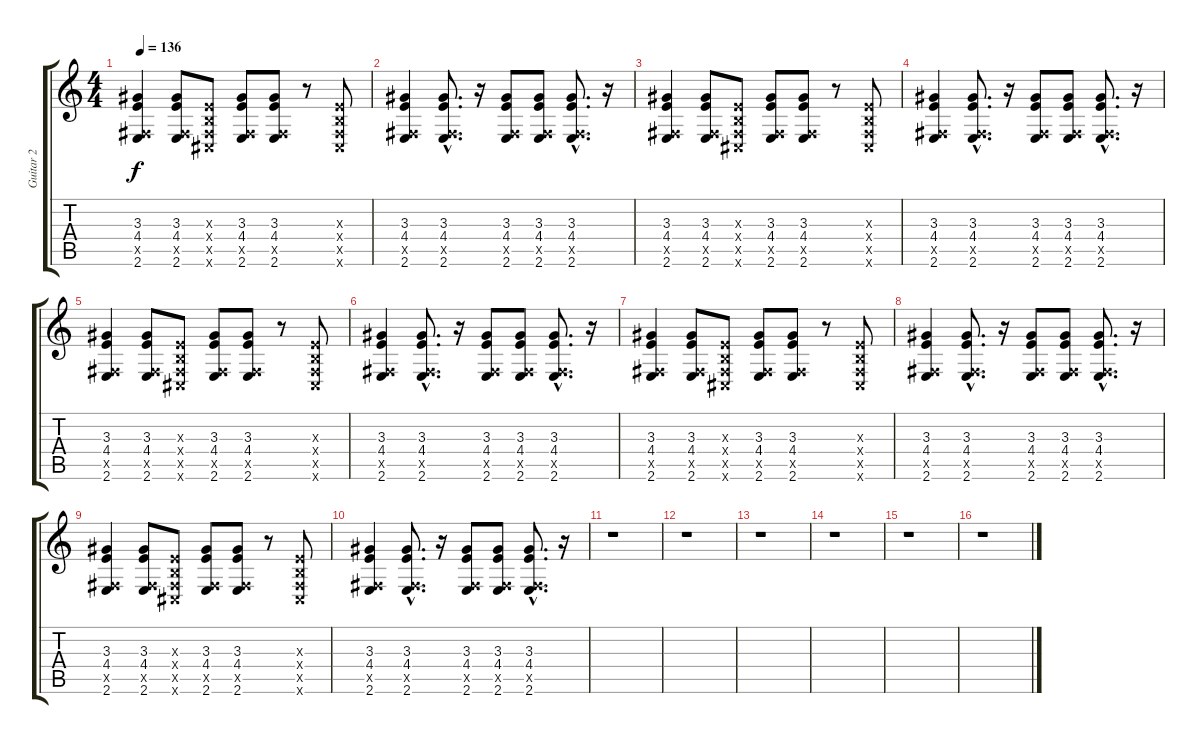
\track ("Guitar 2" "Guitar 2") {instrument electricguitarclean}
\staff {score tabs}
\tuning (D4 A3 F3 C3 G2 D2) {hide}
\ts (4 4)
\tempo 136
\clef g2
\ks c
(3.3 4.4 -1.5{x} 2.6).4{dy f} (3.3 4.4 -1.5{x} 2.6).8 (-1.3{x} -1.4{x} -1.5{x} -1.6{x}).8 (3.3 4.4 -1.5{x} 2.6).8 (3.3 4.4 -1.5{x} 2.6).8 r.8 (-1.3{x} -1.4{x} -1.5{x} -1.6{x}).8 |
(3.3 4.4 -1.5{x} 2.6).4 (3.3{hac} 4.4{hac} -1.5{hac x} 2.6{hac}).8{d} r.16 (3.3 4.4 -1.5{x} 2.6).8 (3.3 4.4 -1.5{x} 2.6).8 (3.3{hac} 4.4{hac} -1.5{hac x} 2.6{hac}).8{d} r.16 |
(3.3 4.4 -1.5{x} 2.6).4 (3.3 4.4 -1.5{x} 2.6).8 (-1.3{x} -1.4{x} -1.5{x} -1.6{x}).8 (3.3 4.4 -1.5{x} 2.6).8 (3.3 4.4 -1.5{x} 2.6).8 r.8 (-1.3{x} -1.4{x} -1.5{x} -1.6{x}).8 |
(3.3 4.4 -1.5{x} 2.6).4 (3.3{hac} 4.4{hac} -1.5{hac x} 2.6{hac}).8{d} r.16 (3.3 4.4 -1.5{x} 2.6).8 (3.3 4.4 -1.5{x} 2.6).8 (3.3{hac} 4.4{hac} -1.5{hac x} 2.6{hac}).8{d} r.16 |
(3.3 4.4 -1.5{x} 2.6).4 (3.3 4.4 -1.5{x} 2.6).8 (-1.3{x} -1.4{x} -1.5{x} -1.6{x}).8 (3.3 4.4 -1.5{x} 2.6).8 (3.3 4.4 -1.5{x} 2.6).8 r.8 (-1.3{x} -1.4{x} -1.5{x} -1.6{x}).8 |
(3.3 4.4 -1.5{x} 2.6).4 (3.3{hac} 4.4{hac} -1.5{hac x} 2.6{hac}).8{d} r.16 (3.3 4.4 -1.5{x} 2.6).8 (3.3 4.4 -1.5{x} 2.6).8 (3.3{hac} 4.4{hac} -1.5{hac x} 2.6{hac}).8{d} r.16 |
(3.3 4.4 -1.5{x} 2.6).4 (3.3 4.4 -1.5{x} 2.6).8 (-1.3{x} -1.4{x} -1.5{x} -1.6{x}).8 (3.3 4.4 -1.5{x} 2.6).8 (3.3 4.4 -1.5{x} 2.6).8 r.8 (-1.3{x} -1.4{x} -1.5{x} -1.6{x}).8 |
(3.3 4.4 -1.5{x} 2.6).4 (3.3{hac} 4.4{hac} -1.5{hac x} 2.6{hac}).8{d} r.16 (3.3 4.4 -1.5{x} 2.6).8 (3.3 4.4 -1.5{x} 2.6).8 (3.3{hac} 4.4{hac} -1.5{hac x} 2.6{hac}).8{d} r.16 |
(3.3 4.4 -1.5{x} 2.6).4 (3.3 4.4 -1.5{x} 2.6).8 (-1.3{x} -1.4{x} -1.5{x} -1.6{x}).8 (3.3 4.4 -1.5{x} 2.6).8 (3.3 4.4 -1.5{x} 2.6).8 r.8 (-1.3{x} -1.4{x} -1.5{x} -1.6{x}).8 |
(3.3 4.4 -1.5{x} 2.6).4 (3.3{hac} 4.4{hac} -1.5{hac x} 2.6{hac}).8{d} r.16 (3.3 4.4 -1.5{x} 2.6).8 (3.3 4.4 -1.5{x} 2.6).8 (3.3{hac} 4.4{hac} -1.5{hac x} 2.6{hac}).8{d} r.16 |
r.1 |
r.1 |
r.1 |
r.1 |
r.1 |
r.1
